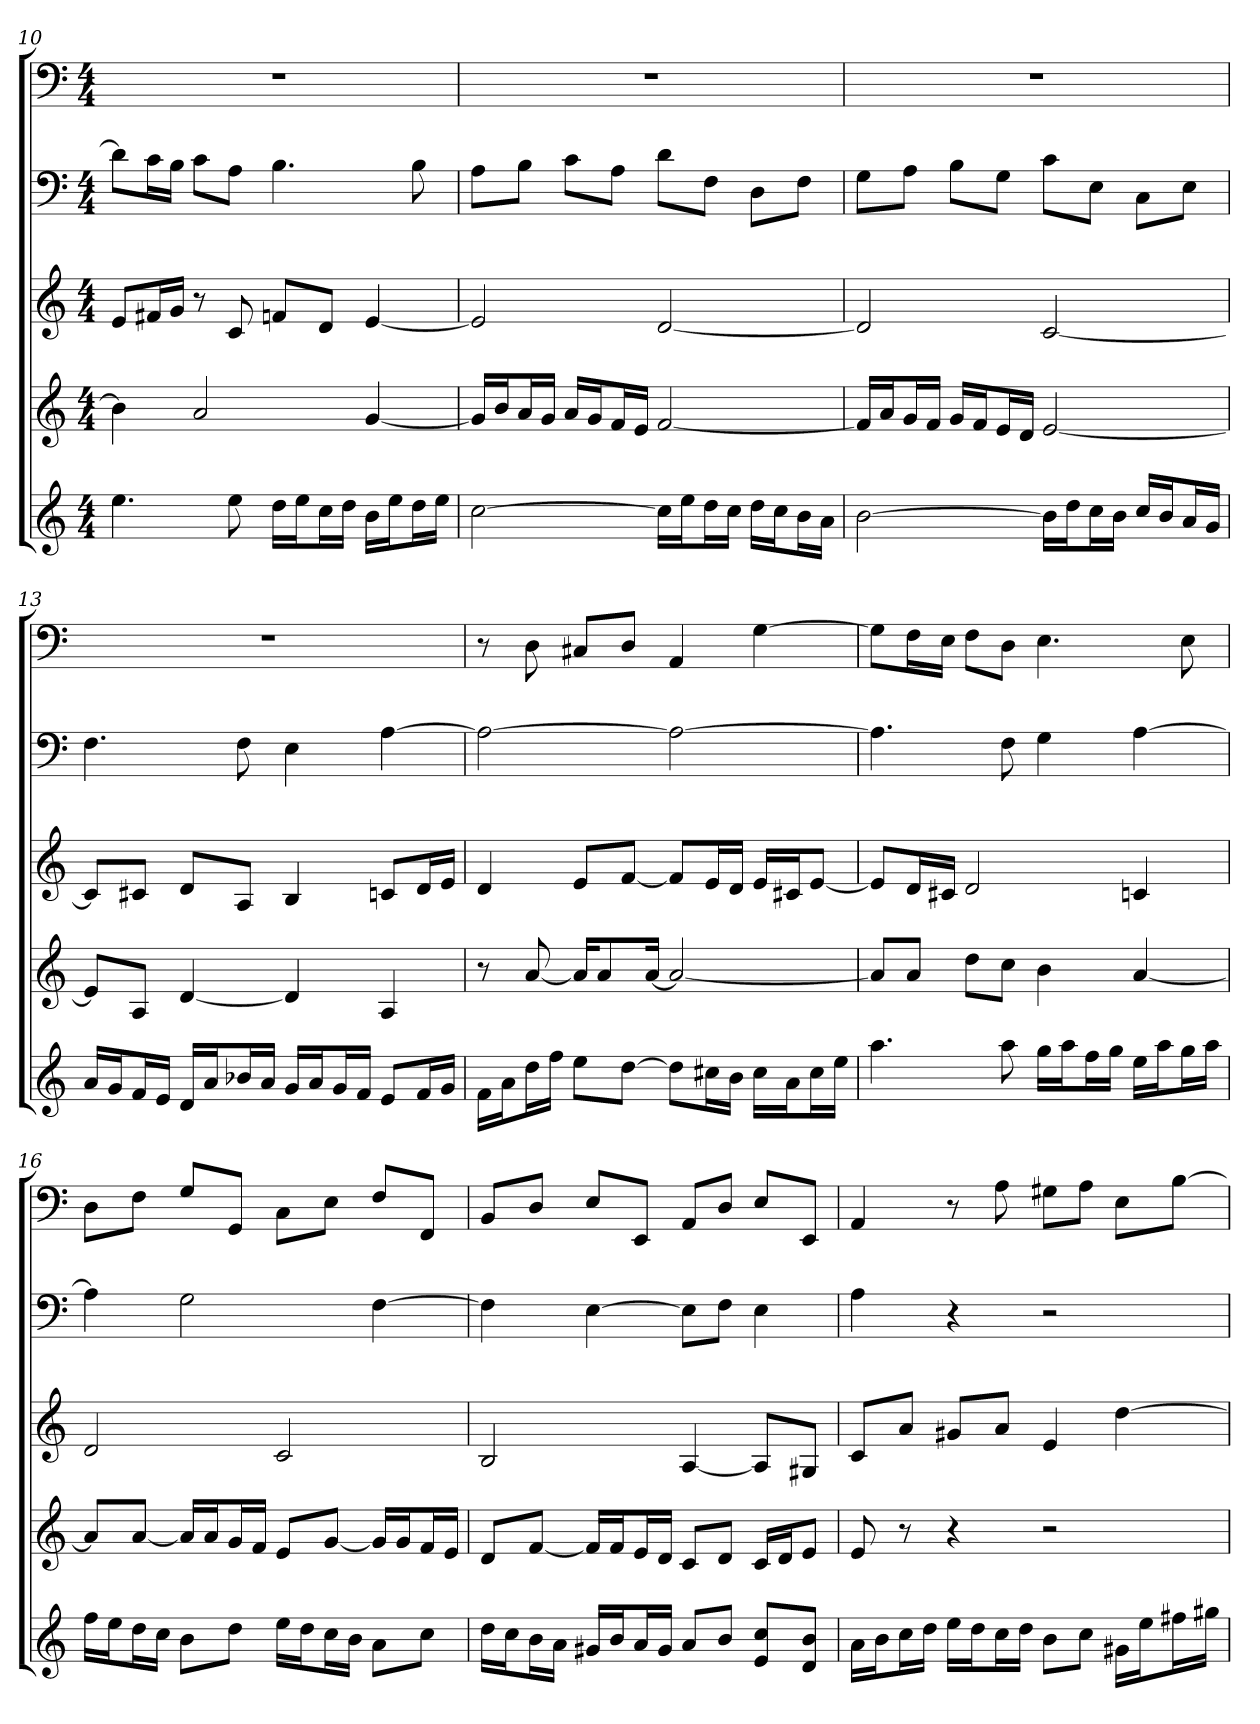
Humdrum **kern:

**kern	**kern	**kern	**kern	**kern
*part5	*part4	*part3	*part2	*part1
*staff5	*staff4	*staff3	*staff2	*staff1
*k[]	*k[]	*k[]	*k[]	*k[]
*M4/4	*M4/4	*M4/4	*M4/4	*M4/4
=10	=10	=10	=10	=10
4.ee	4b]	8eL	8dL]	1r
.	.	16f#XL	16cL	.
.	.	16gJJ	16BJJ	.
.	2a	8r	8cL	.
8ee	.	8c	8AJ	.
16ddLL	.	8fnL	4.B	.
16eeJ	.	.	.	.
16ccL	.	8dJ	.	.
16ddJJ	.	.	.	.
16bLL	[4g	[4e	.	.
16eeJ	.	.	.	.
16ddL	.	.	8B	.
16eeJJ	.	.	.	.
=11	=11	=11	=11	=11
[2cc	16gLL]	2e]	8AL	1r
.	16bJ	.	.	.
.	16aL	.	8BJ	.
.	16gJJ	.	.	.
.	16aLL	.	8cL	.
.	16gJ	.	.	.
.	16fL	.	8AJ	.
.	16eJJ	.	.	.
16ccLL]	[2f	[2d	8dL	.
16eeJ	.	.	.	.
16ddL	.	.	8FJ	.
16ccJJ	.	.	.	.
16ddLL	.	.	8DL	.
16ccJ	.	.	.	.
16bL	.	.	8FJ	.
16aJJ	.	.	.	.
=12	=12	=12	=12	=12
[2b	16fLL]	2d]	8GL	1r
.	16aJ	.	.	.
.	16gL	.	8AJ	.
.	16fJJ	.	.	.
.	16gLL	.	8BL	.
.	16fJ	.	.	.
.	16eL	.	8GJ	.
.	16dJJ	.	.	.
16bLL]	[2e	[2c	8cL	.
16ddJ	.	.	.	.
16ccL	.	.	8EJ	.
16bJJ	.	.	.	.
16ccLL	.	.	8CL	.
16bJ	.	.	.	.
16aL	.	.	8EJ	.
16gJJ	.	.	.	.
=13	=13	=13	=13	=13
16aLL	8eL]	8cL]	4.F	1r
16gJ	.	.	.	.
16fL	8AJ	8c#XJ	.	.
16eJJ	.	.	.	.
16dLL	[4d	8dL	.	.
16aJ	.	.	.	.
16b-XL	.	8AJ	8F	.
16aJJ	.	.	.	.
16gLL	4d]	4B	4E	.
16aJ	.	.	.	.
16gL	.	.	.	.
16fJJ	.	.	.	.
8eL	4A	8cnL	[4A	.
16fL	.	16dL	.	.
16gJJ	.	16eJJ	.	.
=14	=14	=14	=14	=14
16fLL	8r	4d	2A_	8r
16aJ	.	.	.	.
16ddL	[8a	.	.	8D
16ffJJ	.	.	.	.
8eeL	16aKL]	8eL	.	8C#XL
.	8a	.	.	.
[8ddJ	.	[8fJ	.	8DJ
.	[16aJk	.	.	.
8ddL]	2a_	8fL]	2A_	4AA
16cc#XL	.	16eL	.	.
16bJJ	.	16dJJ	.	.
16cc#LL	.	16eLL	.	[4G
16aJ	.	16c#XJ	.	.
16cc#L	.	[8eJ	.	.
16eeJJ	.	.	.	.
=15	=15	=15	=15	=15
4.aa	8aL]	8eL]	4.A]	8GL]
.	8aJ	16dL	.	16FL
.	.	16c#XJJ	.	16EJJ
.	8ddL	2d	.	8FL
8aa	8ccJ	.	8F	8DJ
16ggLL	4b	.	4G	4.E
16aaJ	.	.	.	.
16ffL	.	.	.	.
16ggJJ	.	.	.	.
16eeLL	[4a	4cn	[4A	.
16aaJ	.	.	.	.
16ggL	.	.	.	8E
16aaJJ	.	.	.	.
=16	=16	=16	=16	=16
16ffLL	8aL]	2d	4A]	8DL
16eeJ	.	.	.	.
16ddL	[8aJ	.	.	8FJ
16ccJJ	.	.	.	.
8bL	16aLL]	.	2G	8GL
.	16aJ	.	.	.
8ddJ	16gL	.	.	8GGJ
.	16fJJ	.	.	.
16eeLL	8eL	2c	.	8CL
16ddJ	.	.	.	.
16ccL	[8gJ	.	.	8EJ
16bJJ	.	.	.	.
8aL	16gLL]	.	[4F	8FL
.	16gJ	.	.	.
8ccJ	16fL	.	.	8FFJ
.	16eJJ	.	.	.
=17	=17	=17	=17	=17
16ddLL	8dL	2B	4F]	8BBL
16ccJ	.	.	.	.
16bL	[8fJ	.	.	8DJ
16aJJ	.	.	.	.
16g#XLL	16fLL]	.	[4E	8EL
16bJ	16fJ	.	.	.
16aL	16eL	.	.	8EEJ
16g#JJ	16dJJ	.	.	.
8aL	8cL	[4A	8EL]	8AAL
8bJ	8dJ	.	8FJ	8DJ
8e 8ccL	16cLL	8AL]	4E	8EL
.	16dJ	.	.	.
8d 8bJ	8eJ	8G#XJ	.	8EEJ
=18	=18	=18	=18	=18
16aLL	8e	8cL	4A	4AA
16bJ	.	.	.	.
16ccL	8r	8aJ	.	.
16ddJJ	.	.	.	.
16eeLL	4r	8g#XL	4r	8r
16ddJ	.	.	.	.
16ccL	.	8aJ	.	8A
16ddJJ	.	.	.	.
8bL	2r	4e	2r	8G#XL
8ccJ	.	.	.	8AJ
16g#XLL	.	[4dd	.	8EL
16eeJ	.	.	.	.
16ff#XL	.	.	.	[8BJ
16gg#XJJ	.	.	.	.
=	=	=	=	=
*-	*-	*-	*-	*-
